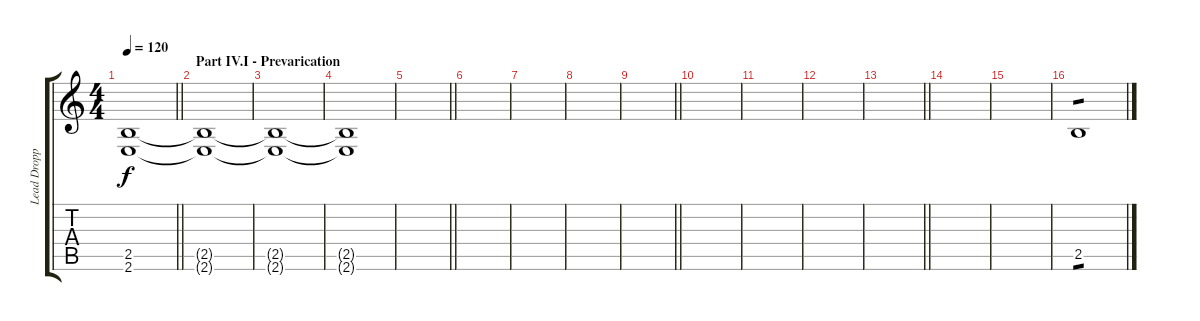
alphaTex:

\track ("Lead Dropped D " "Lead Dropp") {instrument distortionguitar}
\staff {score tabs}
\tuning (E4 B3 G3 D3 A2 D2) {hide}
\ts (4 4)
\tempo 120
\clef g2
\barLineRight lightlight
\ks c
(2.5{t} 2.6{t}).1{dy f} |
\section ("" "Part IV.I - Prevarication")
(2.5{t} 2.6{t}).1{volume 0} |
(2.5{t} 2.6{t}).1 |
(2.5{t} 2.6{t}).1 |
\barLineRight lightlight
|
|
|
|
\barLineRight lightlight
|
|
|
|
\barLineRight lightlight
|
|
|
2.5.1{tp 1 volume 16}
